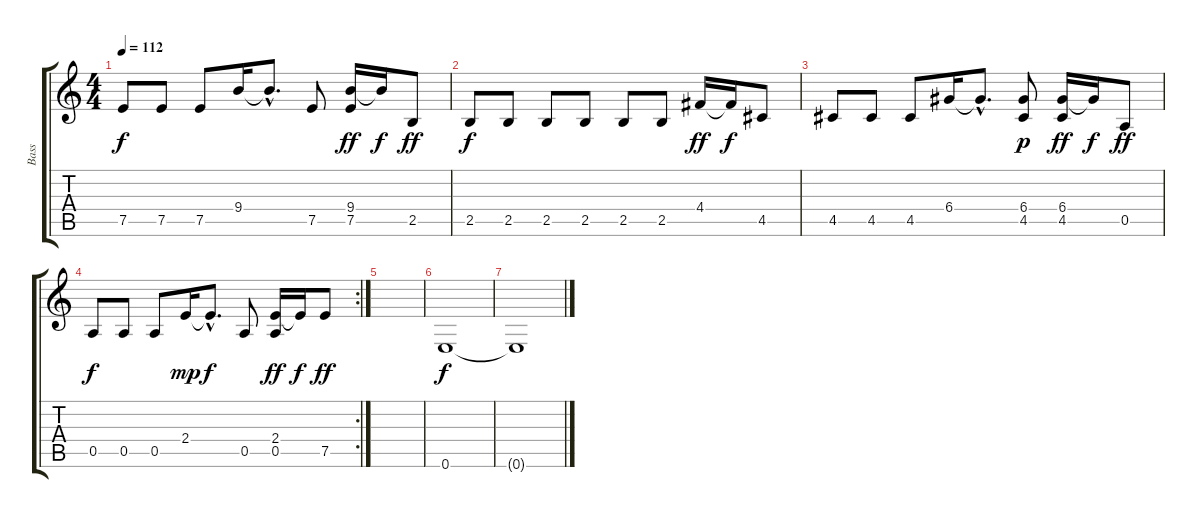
\track ("Bass" "Bass") {instrument overdrivenguitar}
\staff {score tabs}
\tuning (E4 B3 G3 D3 A2 E2) {hide}
\ts (4 4)
\tempo 112
\clef g2
\ks c
7.5.8{dy f} 7.5.8 7.5.8 9.4.16 9.4{hac t}.8{d} 7.5.8 (9.4 7.5).16{dy ff} 9.4{t}.16{dy f} 2.5.8{dy ff} |
2.5.8{dy f} 2.5.8 2.5.8 2.5.8 2.5.8 2.5.8 4.4.16{dy ff} 4.4{t}.16{dy f} 4.5.8 |
4.5.8 4.5.8 4.5.8 6.4.16 6.4{hac t}.8{d} (6.4 4.5).8{dy p} (6.4 4.5).16{dy ff} 6.4{t}.16{dy f} 0.5.8{dy ff} |
\rc 2
0.5.8{dy f} 0.5.8 0.5.8 2.4.16{dy mp} 2.4{hac t}.8{d dy f} 0.5.8 (2.4 0.5).16{dy ff} 2.4{t}.16{dy f} 7.5.8{dy ff} |
|
0.6.1{dy f} |
0.6{t}.1
